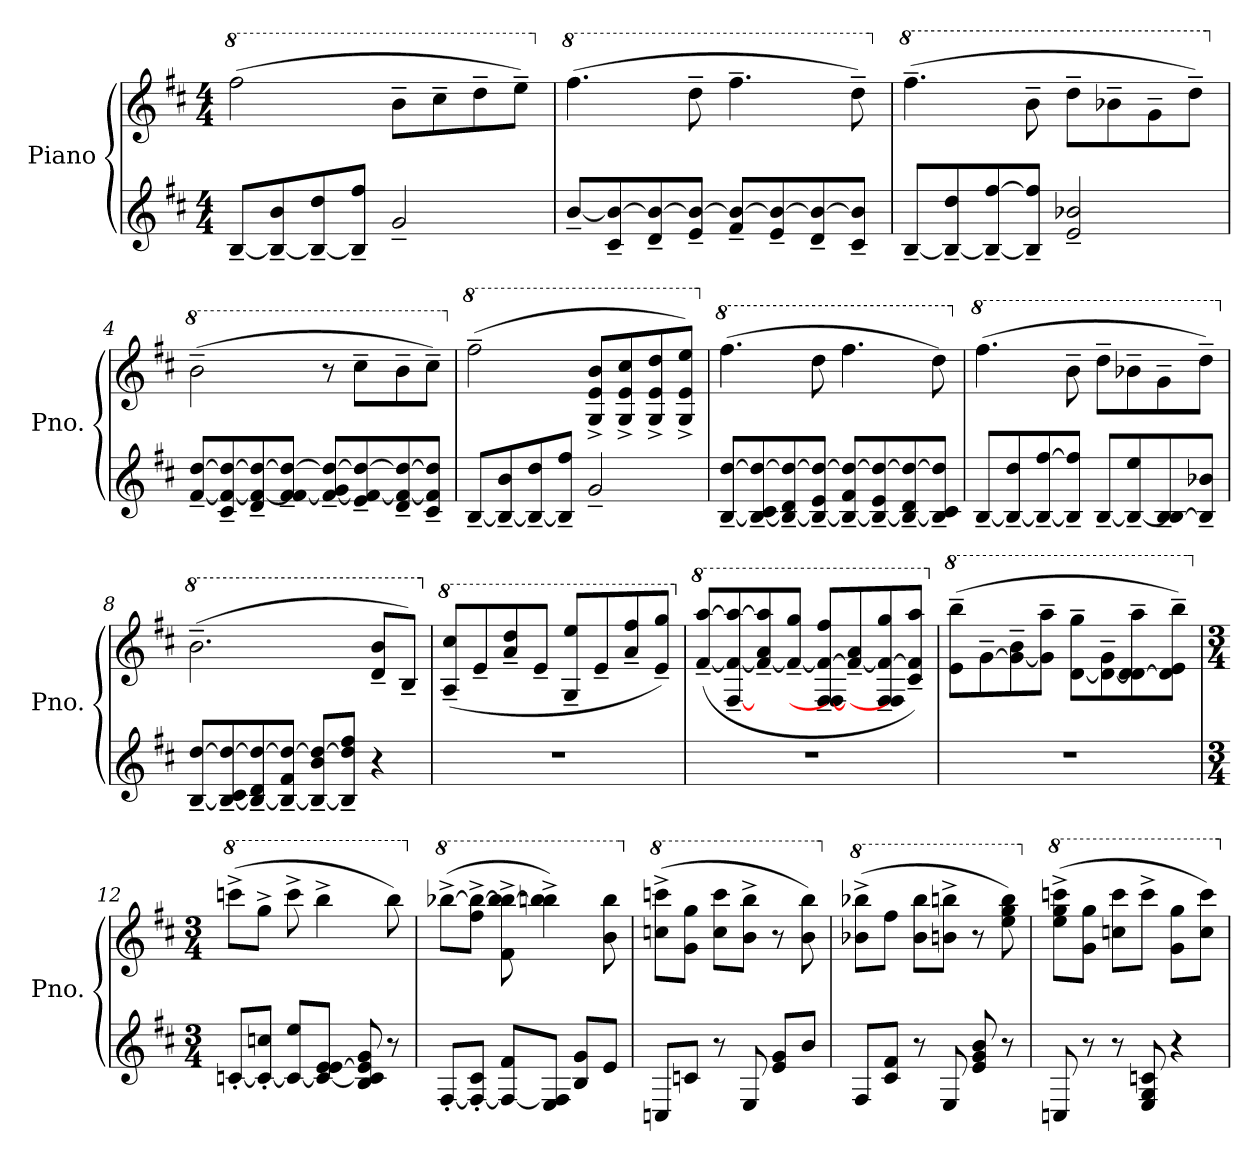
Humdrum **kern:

**kern	**kern
*part1	*part1
*staff2	*staff1
*I"Piano	*
*I'Pno.	*
*clefG2	*clefG2
*k[f#c#]	*k[f#c#]
*M4/4	*M4/4
*MM90	*MM90
*	*8va
=1	=1
[8B~/L	(2fff#\
8B/_~ 8b/~	.
8B/_~ 8dd/~	.
8B/]~ 8ff#/~J	.
2g~/	8bb~\L
.	8ccc#~\
.	8ddd~\
.	8eee~\J)
=2	=2
*	*X8va
*	*8va
[8b~/L	(4.fff#\
8c#/~ 8b/_~	.
8d/~ 8b/_~	.
8e/~ 8b/_~J	8ddd~\
8f#/~ 8b/_~L	4.fff#~\
8e/~ 8b/_~	.
8d/~ 8b/_~	.
8c#/~ 8b/]~J	8ddd~\)
=3	=3
*	*X8va
*	*8va
[8B~/L	(4.fff#~\
8B/_~ 8dd/~	.
8B/_~ [8ff#/~	.
8B/]~ 8ff#/]~J	8bb~\
2e/~ 2b-X/~	8ddd~\L
.	8bb-X~\
.	8gg~\
.	8ddd~\J)
!!LO:LB:g=z
=4	=4
*	*X8va
*	*8va
[8f#/~ [8dd/~L	(2bb~\
8c#/~ 8f#/_~ 8dd/_~	.
8d/~ 8f#/_~ 8dd/_~	.
8f#/~ 8f#/_~ 8dd/_~J	.
8f#/_~ 8g/~ 8dd/_~L	8r
8e/~ 8f#/_~ 8dd/_~	8ccc#~\L
8d/~ 8f#/_~ 8dd/_~	8bb~\
8c#/~ 8f#/]~ 8dd/]~J	8ccc#~\J)
=5	=5
*	*X8va
*	*8va
[8B~/L	(2fff#~\
8B/_~ 8b/~	.
8B/_~ 8dd/~	.
8B/]~ 8ff#/~J	.
2g~/	8g/^ 8ee/^ 8bb/^L
.	8g/^ 8ee/^ 8ccc#/^
.	8g/^ 8ee/^ 8ddd/^
.	8g/^ 8ee/^ 8eee/^J)
=6	=6
*	*X8va
*	*8va
[8B/~ [8dd/~L	(4.fff#\
8B/_~ 8c#/~ 8dd/_~	.
8B/_~ 8d/~ 8dd/_~	.
8B/_~ 8e/~ 8dd/_~J	8ddd\
8B/_~ 8f#/~ 8dd/_~L	4.fff#\
8B/_~ 8e/~ 8dd/_~	.
8B/_~ 8d/~ 8dd/_~	.
8B/]~ 8c#/~ 8dd/]~J	8ddd\)
!!LO:LB:g=z
=7	=7
*	*X8va
*	*8va
[8B~/L	(4.fff#\
8B/_~ 8dd/~	.
8B/_~ [8ff#/~	.
8B/]~ 8ff#/]~J	8bb~\
[8B~/L	8ddd~\L
8B/_~ 8ee/~	8bb-X~\
8B/~ 8B/_~	8gg~\
8B/]~ 8b-X/~J	8ddd~\J)
=8	=8
*	*X8va
*	*8va
[8B/~ [8dd/~L	(2.bb~\
8B/_~ 8c#/~ 8dd/_~	.
8B/_~ 8d/~ 8dd/_~	.
8B/_~ 8f#/~ 8dd/_~J	.
8B/_~ 8b/~ 8dd/_~L	.
8B/]~ 8dd/]~ 8ff#/~J	.
4r	8dd/~ 8bb/~L
.	8b~/J)
=9	=9
*	*X8va
*	*8va
1r	(8a/~ 8ccc#/~L
.	8ee~/
.	8aa/~ 8ddd/~
.	8ee~/J
.	8g/~ 8eee/~L
.	8ee~/
.	8aa/~ 8fff#/~
.	8ee/~ 8ggg/~J)
!!LO:LB:g=z
=10	=10
*	*X8va
*	*8va
1r	([8ff#/~ [8aaa/~L
.	[8f#/~ 8ff#/_~ 8aaa/_~
.	8ff#/_~ 8aa/~ 8aaa/]~
.	8ff#/_~ 8ggg/~J
.	[8f#/~ 8f#/]~ 8ff#/_~ 8fff#/~L
.	8ff#/_~ 8aa/~
.	8f#/~ 8f#/]~ 8ff#/_~ 8ggg/~
.	8cc#/~ 8ff#/]~ 8aaa/~J)
=11	=11
*	*X8va
*	*8va
1r	(8ee\~ 8bbb\~L
.	[8gg~\
.	8gg\_~ 8bb\~
.	8gg\]~ 8aaa\~J
.	[8dd\~ 8ggg\~L
.	8dd\_~ 8gg\~
.	8dd\~ 8dd\_~ 8aaa\~
.	8dd\]~ 8ee\~ 8bbb\~J)
=12	=12
*M3/4	*M3/4
*	*X8va
*	*8va
*	*MM94
[8cn'/L	(8ccccn^\L
8c/_' 8ccn/'J	8ggg^\J
8c/_ 8ee/L	8cccc^\
8c/_ 8e/ [8e/J	4bbb^\
8B/ 8c/] 8e/] 8g/	.
8r	8bbb\)
!!LO:LB:g=z
=13	=13
*	*X8va
*	*8va
[8F#'/L	([8bbb-X^\L
8F#/_' 8c#/'J	8fff#\^ 8bbb-\_^J
8F#/_ 8f#/L	8ff#\^ 8bbb-\^ 8bbb-\_^
8E/ 8F#/]J	4bbb-\]^ 4bbbn\^)
8B/ 8g/L	.
8e/J	8bb\ 8bbb\
=14	=14
*	*X8va
*	*8va
8Cn/L	(8cccn\^ 8ccccn\^L
8cn/J	8gg\ 8ggg\J
8r	8ccc\ 8cccc\L
8E/	8bb\^ 8bbb\^J
8e/ 8g/L	8r
8b/J	8bb\ 8bbb\)
=15	=15
*	*X8va
*	*8va
8F#/L	(8bb-X\^ 8bbb-X\^L
8c#/ 8f#/J	8fff#\J
8r	8bb-\ 8bbb-\L
8E/	8bbn\^ 8bbbn\^J
8e/ 8g/ 8b/	8r
8r	8eee\ 8ggg\ 8bbb\)
=16	=16
*	*X8va
*	*8va
8Cn/	(8eee\^ 8ggg\^ 8ccccn\^L
8r	8gg\ 8ggg\J
8r	8cccn\ 8cccc\L
8E/ 8G/ 8cn/	8cccc^\J
4r	8gg\ 8ggg\L
.	8ccc\ 8cccc\J)
*	*X8va
=	=
*-	*-
